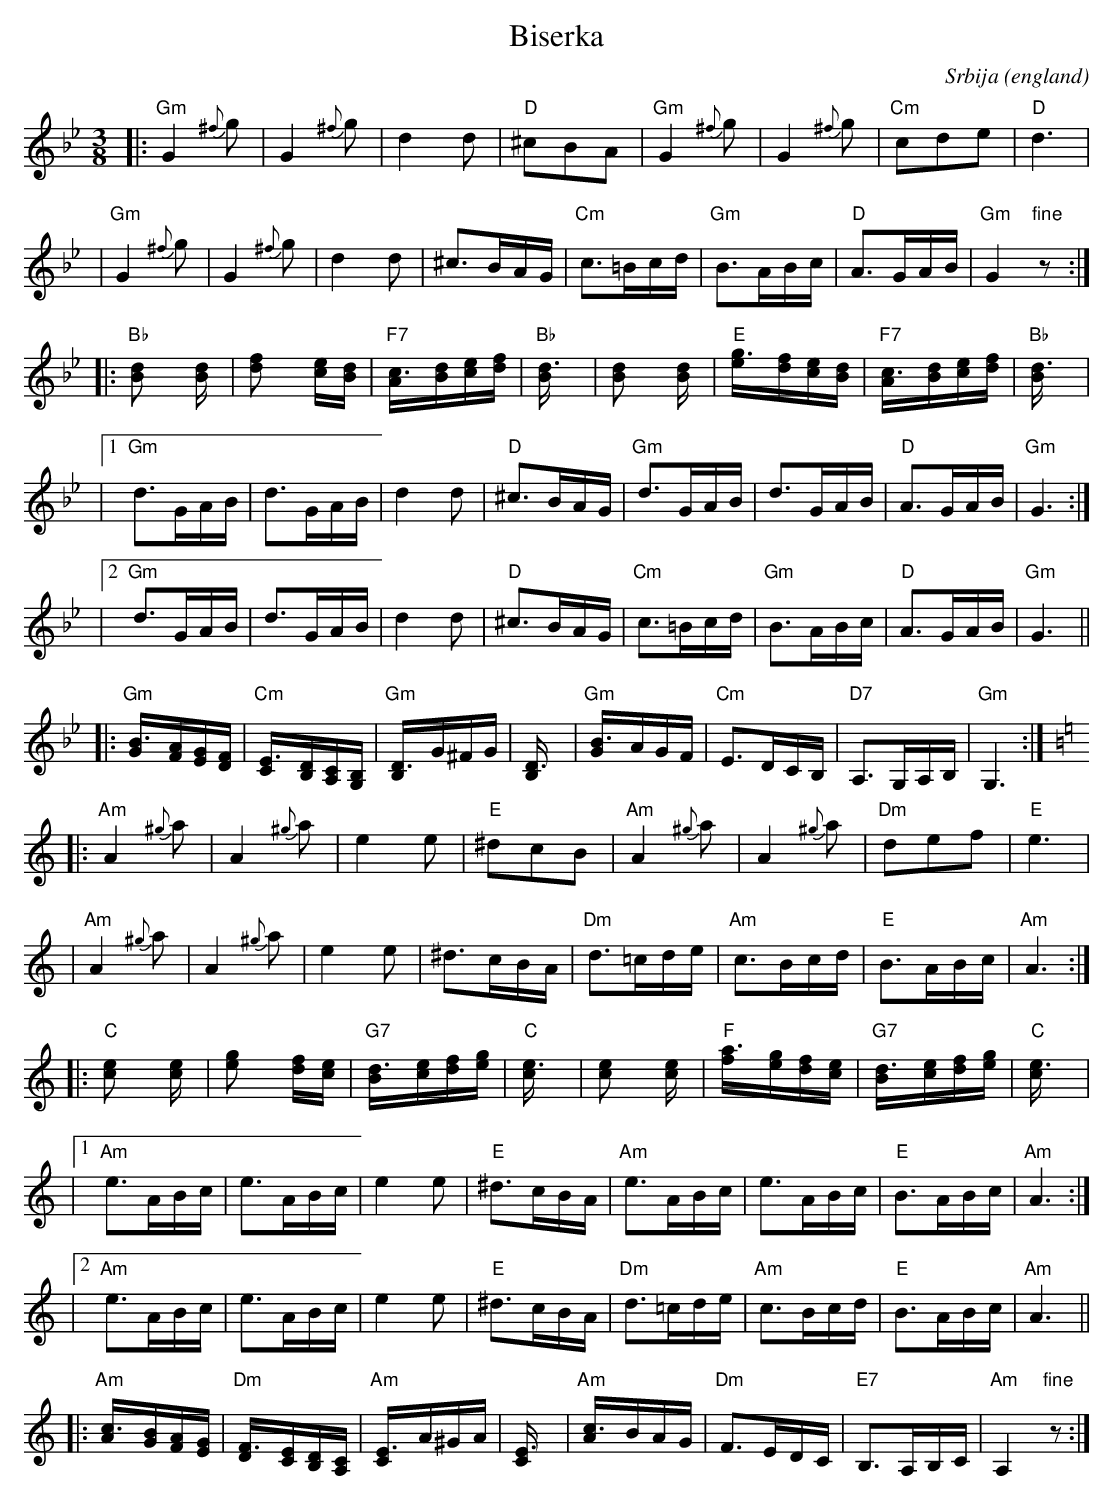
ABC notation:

X:1
T: Biserka
O:england
C: Srbija
M: 3/8
L: 1/16
K: Gm
|: "Gm"G4 {^f}g2 | G4 {^f}g2 | d4 d2 | "D"^c2B2A2  \
|  "Gm"G4 {^f}g2 | G4 {^f}g2     | "Cm"c2d2e2     | "D"d6 |
|  "Gm"G4 {^f}g2 | G4 {^f}g2 | d4 d2 |  ^c3BAG \
|  "Cm"c3=Bcd | "Gm"B3ABc | "D"A3GAB | "Gm"G4 "fine"z2 :|
|: "Bb"[d4B2] [d2B] |    [f4d2] [ec2][dB2] | "F7"[c3A][dB][ec][fd] | "Bb"[d6B] \
|     [d4B2] [d2B] | "E"[g3e][fd][ec][dB] | "F7"[c3A][dB][ec][fd] | "Bb"[d6B] |
|1 "Gm"d3GAB | d3GAB | d4 d2 | "D"^c3BAG \
|  "Gm"d3GAB | d3GAB | "D"A3GAB | "Gm"G6 :|
|2 "Gm"d3GAB | d3GAB | d4 d2 | "D"^c3BAG \
|  "Cm"c3=Bcd | "Gm"B3ABc | "D"A3GAB | "Gm"G6 ||
|: "Gm"[B3G][AF][GE][FD] | "Cm"[E3C][DB,][CA,][B,G,] | "Gm"[D3B,]G^FG | [D6B,] \
|  "Gm"[B3G]AGF | "Cm"E3DCB, | "D7"A,3G,A,B, | "Gm"G,6 :|
K: Am
|: "Am"A4 {^g}a2 | A4 {^g}a2 | e4 e2 | "E"^d2c2B2  \
|  "Am"A4 {^g}a2 | A4 {^g}a2     | "Dm"d2e2f2     | "E"e6 |
|  "Am"A4 {^g}a2 | A4 {^g}a2 | e4 e2 |  ^d3cBA \
|  "Dm"d3=cde | "Am"c3Bcd | "E"B3ABc | "Am"A6 :|
|: "C"[e4c2] [e2c] |    [g4e2] [fd2][ec2] | "G7"[d3B][ec][fd][ge] | "C"[e6c] \
|     [e4c2] [e2c] | "F"[a3f][ge][fd][ec] | "G7"[d3B][ec][fd][ge] | "C"[e6c] |
|1 "Am"e3ABc | e3ABc | e4 e2 | "E"^d3cBA \
|  "Am"e3ABc | e3ABc | "E"B3ABc | "Am"A6 :|
|2 "Am"e3ABc | e3ABc | e4 e2 | "E"^d3cBA \
|  "Dm"d3=cde | "Am"c3Bcd | "E"B3ABc | "Am"A6 ||
|: "Am"[c3A][BG][AF][GE] | "Dm"[F3D][EC][DB,][CA,] | "Am"[E3C]A^GA | [E6C] \
|  "Am"[c3A]BAG | "Dm"F3EDC | "E7"B,3A,B,C | "Am"A,4 "fine"z2 :|
